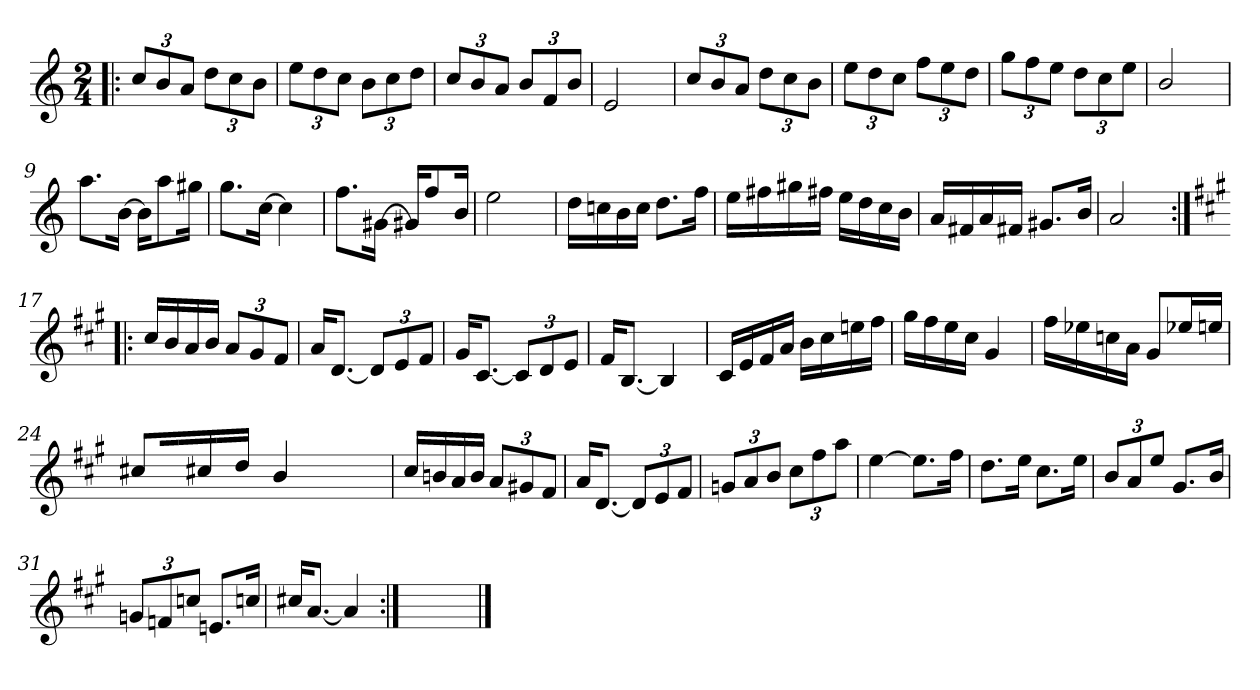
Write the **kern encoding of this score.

**kern
*part1
*staff1
*clefG2
*k[]
*C:
*M2/4
=1!|:
12cc/L
12b/
12a/J
12dd\L
12cc\
12b\J
=2
12ee\L
12dd\
12cc\J
12b\L
12cc\
12dd\J
=3
12cc/L
12b/
12a/J
12b/L
12f/
12b/J
=4
2e/
!!LO:LB:g=z
=5
12cc/L
12b/
12a/J
12dd\L
12cc\
12b\J
=6
12ee\L
12dd\
12cc\J
12ff\L
12ee\
12dd\J
=7
12gg\L
12ff\
12ee\J
12dd\L
12cc\
12ee\J
=8
2b/
!!LO:LB:g=z
=9
8.aa\L
[16b\Jk
16b\KL]
8aa\
16gg#X\Jk
=10
8.gg\L
[16cc\Jk
4cc\]
=11
8.ff\L
[16g#X\Jk
16g#X/KL]
8ff/
16b/Jk
=12
2ee\
!!LO:LB:g=z
=13
16dd\LL
16ccn\
16b\
16cc\JJ
8.dd\L
16ff\Jk
=14
16ee\LL
16ff#X\
16gg#X\
16ff#X\JJ
16ee\LL
16dd\
16cc\
16b\JJ
=15
16a/LL
16f#X/
16a/
16f#X/JJ
8.g#X/L
16b/Jk
=16
2a/
!!LO:LB:g=z
=17:|!|:
*k[f#c#g#]
*A:
16cc#/LL
16b/
16a/
16b/JJ
12a/L
12g#/
12f#/J
=18
16a/KL
[8.d/J
12d/L]
12e/
12f#/J
=19
16g#/KL
[8.c#/J
12c#/L]
12d/
12e/J
=20
16f#/KL
[8.B/J
4B/]
!!LO:LB:g=z
=21
16c#/LL
16e/
16f#/
16a/JJ
16b\LL
16cc#\
16een\
16ff#\JJ
=22
16gg#\LL
16ff#\
16ee\
16cc#\JJ
4g#/
=23
16ff#\LL
16ee-X\
16ccn\
16a\JJ
8g#/L
16ee-X/L
16een/JJ
=24
8cc#X/L
16ryy
16ryy
16cc#X/L
16ryy
16dd/JJ
16ryy
4b/
16ryy
16ryy
16ryy
16ryy
!!LO:LB:g=z
=25
16cc#/LL
16bn/
16a/
16b/JJ
12a/L
12g#X/
12f#/J
=26
16a/KL
[8.d/J
12d/L]
12e/
12f#/J
=27
12gn/L
12a/
12b/J
12cc#\L
12ff#\
12aa\J
=28
[4ee\
8.ee\L]
16ff#\Jk
!!LO:LB:g=z
=29
8.dd\L
16ee\Jk
8.cc#\L
16ee\Jk
=30
12b/L
12a/
12ee/J
8.g#/L
16b/Jk
=31
12gn/L
12fn/
12ccn/J
8.en/L
16ccn/Jk
=32
16cc#X/KL
[8.a/J
4a/]
=33:|!
2ryy
==
*-
